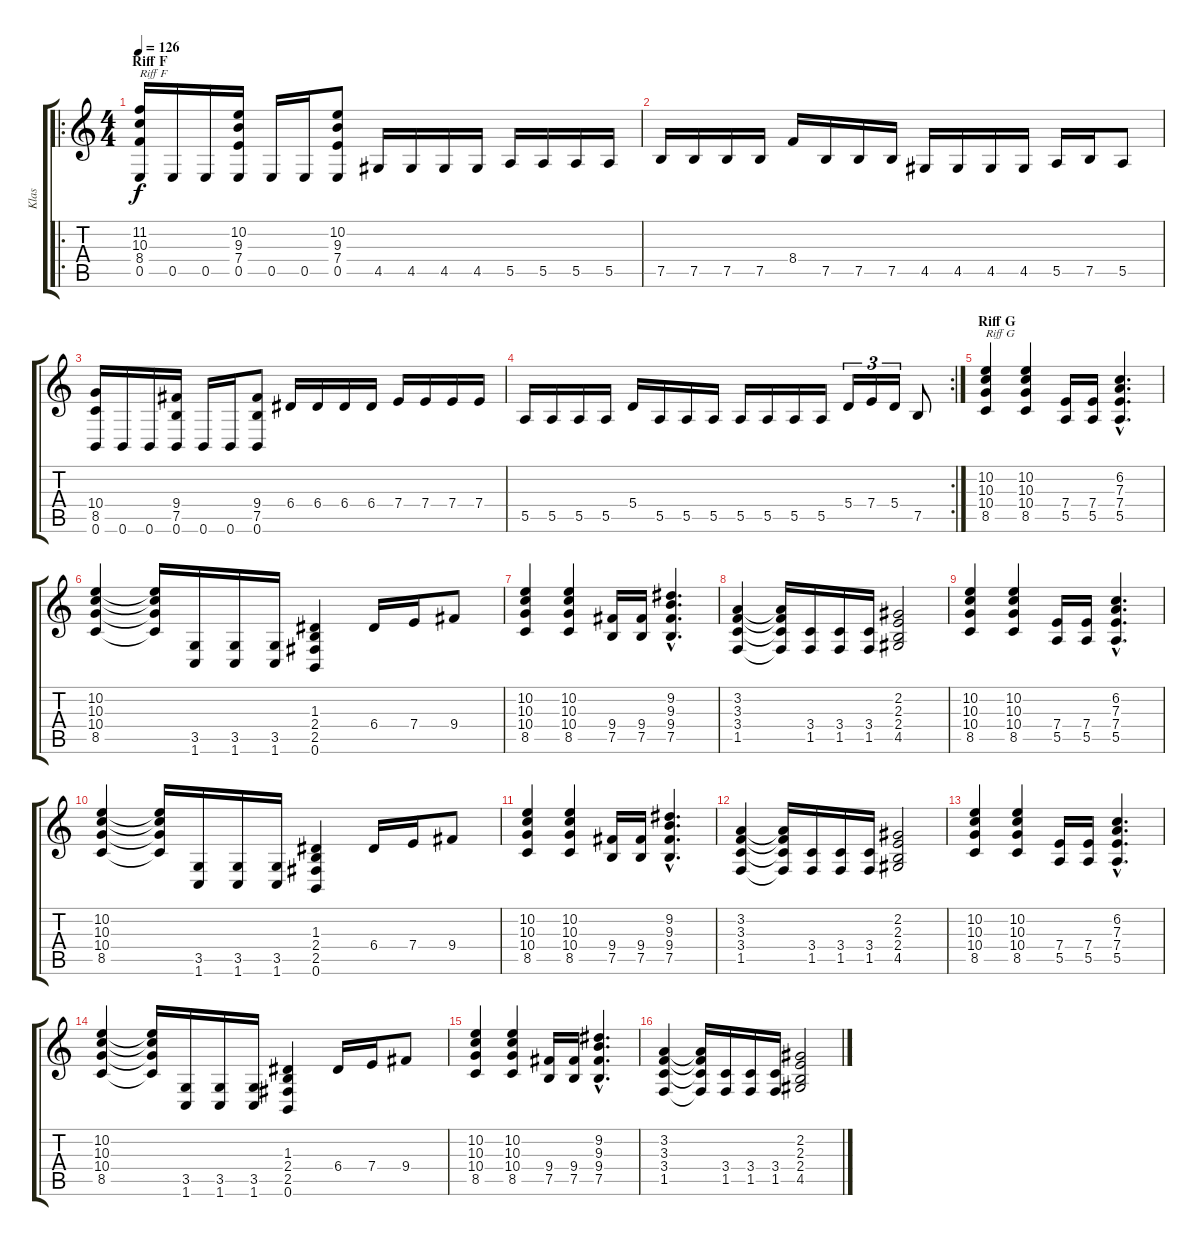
\track ("Klas" "Klas") {instrument distortionguitar}
\staff {score tabs}
\tuning (B3 Gb3 D3 A2 E2 B1) {hide}
\ro
\ts (4 4)
\section ("" "Riff F")
\tempo 126
\clef g2
\ks c
(11.2 10.3 8.4 0.5).16{txt "Riff F" dy f} 0.5.16 0.5.16 (10.2 9.3 7.4 0.5).16 0.5.16 0.5.16 (10.2 9.3 7.4 0.5).8 4.5.16 4.5.16 4.5.16 4.5.16 5.5.16 5.5.16 5.5.16 5.5.16 |
7.5.16 7.5.16 7.5.16 7.5.16 8.4.16 7.5.16 7.5.16 7.5.16 4.5.16 4.5.16 4.5.16 4.5.16 5.5.16 7.5.16 5.5.8 |
(10.4 8.5 0.6).16 0.6.16 0.6.16 (9.4 7.5 0.6).16 0.6.16 0.6.16 (9.4 7.5 0.6).8 6.4.16 6.4.16 6.4.16 6.4.16 7.4.16 7.4.16 7.4.16 7.4.16 |
\rc 2
5.5.16 5.5.16 5.5.16 5.5.16 5.4.16 5.5.16 5.5.16 5.5.16 5.5.16 5.5.16 5.5.16 5.5.16 5.4.16{tu (3 2)} 7.4.16{tu (3 2)} 5.4.16{tu (3 2)} 7.5.8 |
\section ("" "Riff G")
(10.2 10.3 10.4 8.5).4{txt "Riff G"} (10.2 10.3 10.4 8.5).4 (7.4 5.5).16 (7.4 5.5).16 (6.2{hac} 7.3{hac} 7.4{hac} 5.5{hac}).4{d} |
(10.2 10.3 10.4 8.5).4 (10.2{t} 10.3{t} 10.4{t} 8.5{t}).16 (3.5 1.6).16 (3.5 1.6).16 (3.5 1.6).16 (1.3 2.4 2.5 0.6).4 6.4.16 7.4.16 9.4.8 |
(10.2 10.3 10.4 8.5).4 (10.2 10.3 10.4 8.5).4 (9.4 7.5).16 (9.4 7.5).16 (9.2{hac} 9.3{hac} 9.4{hac} 7.5{hac}).4{d} |
(3.2 3.3 3.4 1.5).4 (3.2{t} 3.3{t} 3.4{t} 1.5{t}).16 (3.4 1.5).16 (3.4 1.5).16 (3.4 1.5).16 (2.2 2.3 2.4 4.5).2 |
(10.2 10.3 10.4 8.5).4 (10.2 10.3 10.4 8.5).4 (7.4 5.5).16 (7.4 5.5).16 (6.2{hac} 7.3{hac} 7.4{hac} 5.5{hac}).4{d} |
(10.2 10.3 10.4 8.5).4 (10.2{t} 10.3{t} 10.4{t} 8.5{t}).16 (3.5 1.6).16 (3.5 1.6).16 (3.5 1.6).16 (1.3 2.4 2.5 0.6).4 6.4.16 7.4.16 9.4.8 |
(10.2 10.3 10.4 8.5).4 (10.2 10.3 10.4 8.5).4 (9.4 7.5).16 (9.4 7.5).16 (9.2{hac} 9.3{hac} 9.4{hac} 7.5{hac}).4{d} |
(3.2 3.3 3.4 1.5).4 (3.2{t} 3.3{t} 3.4{t} 1.5{t}).16 (3.4 1.5).16 (3.4 1.5).16 (3.4 1.5).16 (2.2 2.3 2.4 4.5).2 |
(10.2 10.3 10.4 8.5).4 (10.2 10.3 10.4 8.5).4 (7.4 5.5).16 (7.4 5.5).16 (6.2{hac} 7.3{hac} 7.4{hac} 5.5{hac}).4{d} |
(10.2 10.3 10.4 8.5).4 (10.2{t} 10.3{t} 10.4{t} 8.5{t}).16 (3.5 1.6).16 (3.5 1.6).16 (3.5 1.6).16 (1.3 2.4 2.5 0.6).4 6.4.16 7.4.16 9.4.8 |
(10.2 10.3 10.4 8.5).4 (10.2 10.3 10.4 8.5).4 (9.4 7.5).16 (9.4 7.5).16 (9.2{hac} 9.3{hac} 9.4{hac} 7.5{hac}).4{d} |
(3.2 3.3 3.4 1.5).4 (3.2{t} 3.3{t} 3.4{t} 1.5{t}).16 (3.4 1.5).16 (3.4 1.5).16 (3.4 1.5).16 (2.2 2.3 2.4 4.5).2
